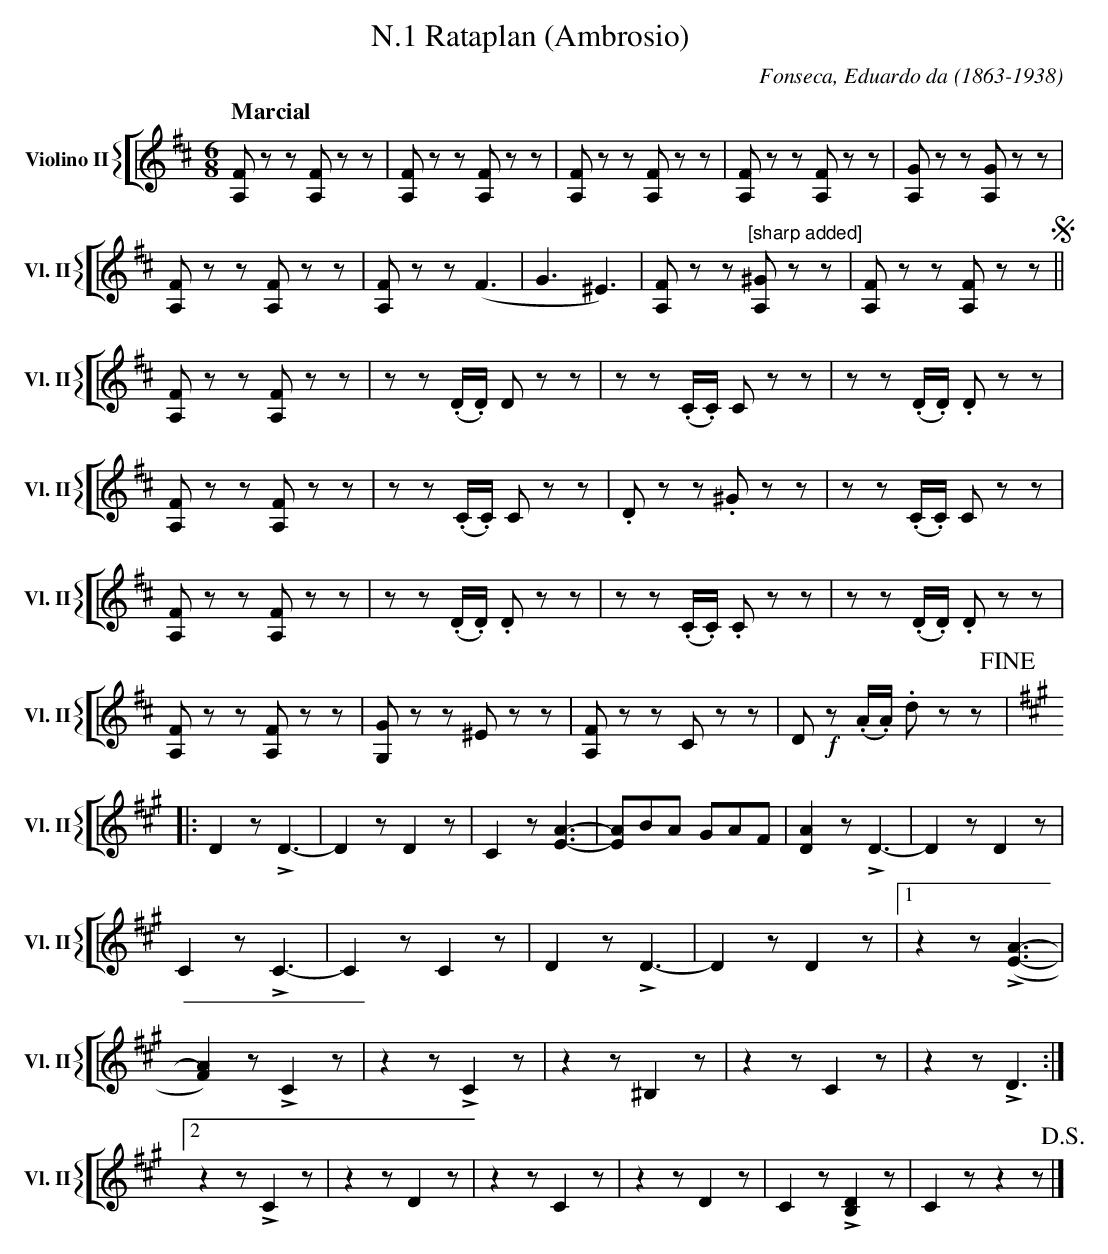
X:1
T:N.1 Rataplan (Ambrosio)
C:Fonseca, Eduardo da (1863-1938)
M:6/8
L:1/8
K:D
V: 3 clef=treble name="Violino II" sname="Vl. II"
%%staves [{ 3 }]
[Q:"Marcial"]
   [A,F]zz [A,F]zz | [A,F]zz [A,F]zz | [A,F]zz [A,F]zz | [A,F]zz [A,F]zz | \
   [A,G]zz [A,G]zz | [A,F]zz [A,F]zz |  [A,F] z z (F3 | G3 ^E3) | [A,F]  z z "[sharp added]"[A,^G] z z | [A,F]zz [A,F]zz !segno!|| \
   [A,F]zz [A,F]zz | \
U:Y = !wedge!
   zz(.D/.D/) Dzz | zz(.C/.C/) Czz | zz(.D/.D/) .Dzz | [A,F]zz [A,F]zz | zz(.C/.C/) Czz | \
   .Dzz .^Gzz | zz(.C/.C/) Czz | [A,F]zz [A,F]zz | zz(.D/.D/) .Dzz | zz(.C/.C/) .Czz | \
   zz(.D/.D/) .Dzz | [A,F]zz [A,F]zz | [G,G]zz ^Ezz | [A,F]zz Czz | D !f!z(.A/.A/) .dzz !fine!|: \
   [K:A] D2z!>!D3- | D2z D2z | C2z [EA]3- | [EA]BA GAF | [DA]2z !>!D3- | D2z D2z | \
   C2z!>!C3- | C2z C2z | D2z!>!D3- | D2z D2z |[1 z2z !>!([AE]3- |[AF]2)z !>!C2z | z2z !>!C2z | \
   z2z ^B,2z | z2z C2z | z2z !>!D3 :|2 z2z !>!C2z | z2z D2z| z2z C2z | z2z D2z| \
   C2z !>![B,D]2z | C2z z2z !D.S.!|] \
